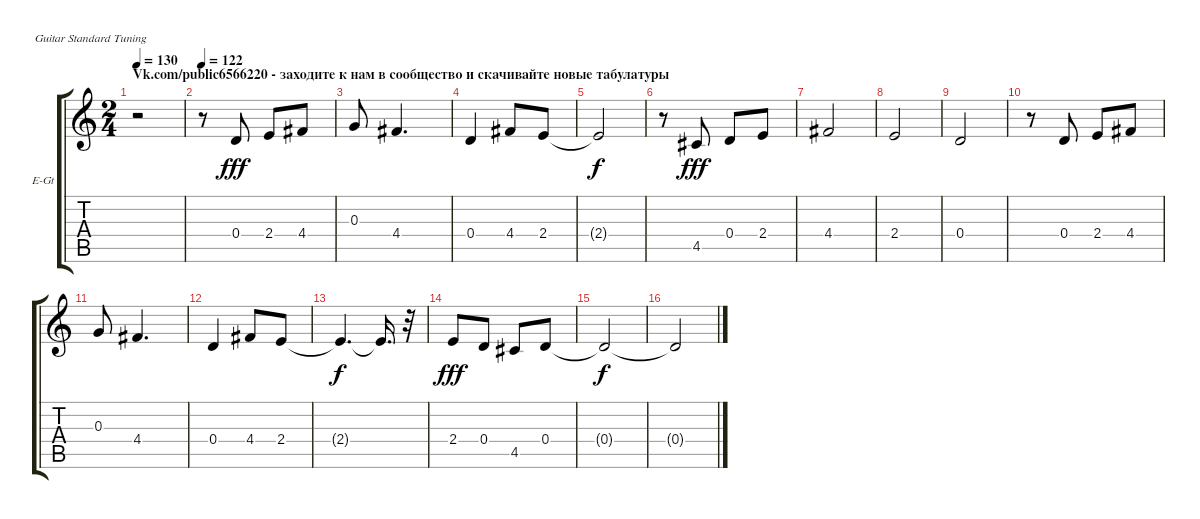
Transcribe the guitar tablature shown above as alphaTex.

\bracketExtendMode groupsimilarinstruments
\firstSystemTrackNameOrientation horizontal
\otherSystemsTrackNameOrientation horizontal
\track ("Соло Гитара 2" "E-Gt") {instrument electricguitarclean}
\staff {score tabs}
\tuning (E4 B3 G3 D3 A2 E2)
\ts (2 4)
\section ("" "Vk.com/public6566220 - заходите к нам в сообщество и скачивайте новые табулатуры")
\tempo 130
\clef g2
\ks c
r.2{dy fff instrument electricguitarclean} |
\tempo 122
r.8 0.4.8 2.4.8 4.4.8 |
0.3.8 4.4.4{d} |
0.4.4 4.4.8 2.4.8 |
2.4{t}.2{dy f} |
r.8 4.5.8{dy fff} 0.4.8 2.4.8 |
4.4.2 |
2.4.2 |
0.4.2 |
r.8 0.4.8 2.4.8 4.4.8 |
0.3.8 4.4.4{d} |
0.4.4 4.4.8 2.4.8 |
2.4{t}.4{d dy f} 2.4{t}.16{d} r.32 |
2.4.8{dy fff} 0.4.8 4.5.8 0.4.8 |
0.4{t}.2{dy f} |
0.4{t}.2
